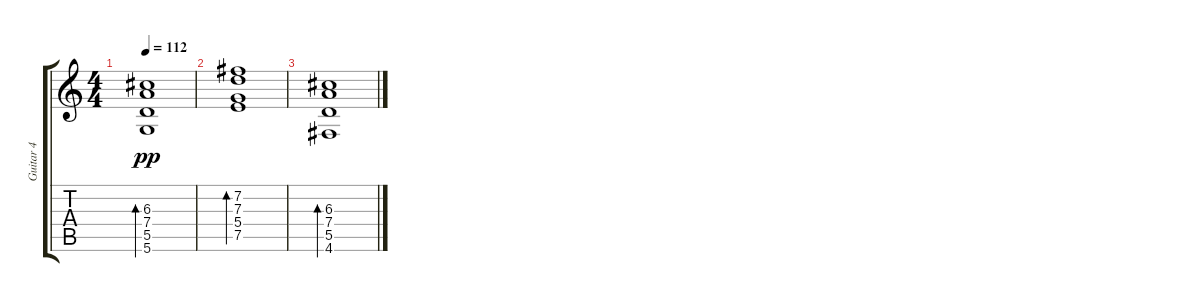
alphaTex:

\track ("Guitar 4" "Guitar 4") {instrument acousticguitarnylon bank 1}
\staff {score tabs}
\tuning (E4 B3 G3 D3 A2 D2) {hide}
\ts (4 4)
\tempo 112
\clef g2
\ks c
(6.3 7.4 5.5 5.6).1{bd 120 dy pp} |
(7.2 7.3 5.4 7.5).1{bd 120} |
(6.3 7.4 5.5 4.6).1{bd 120}
